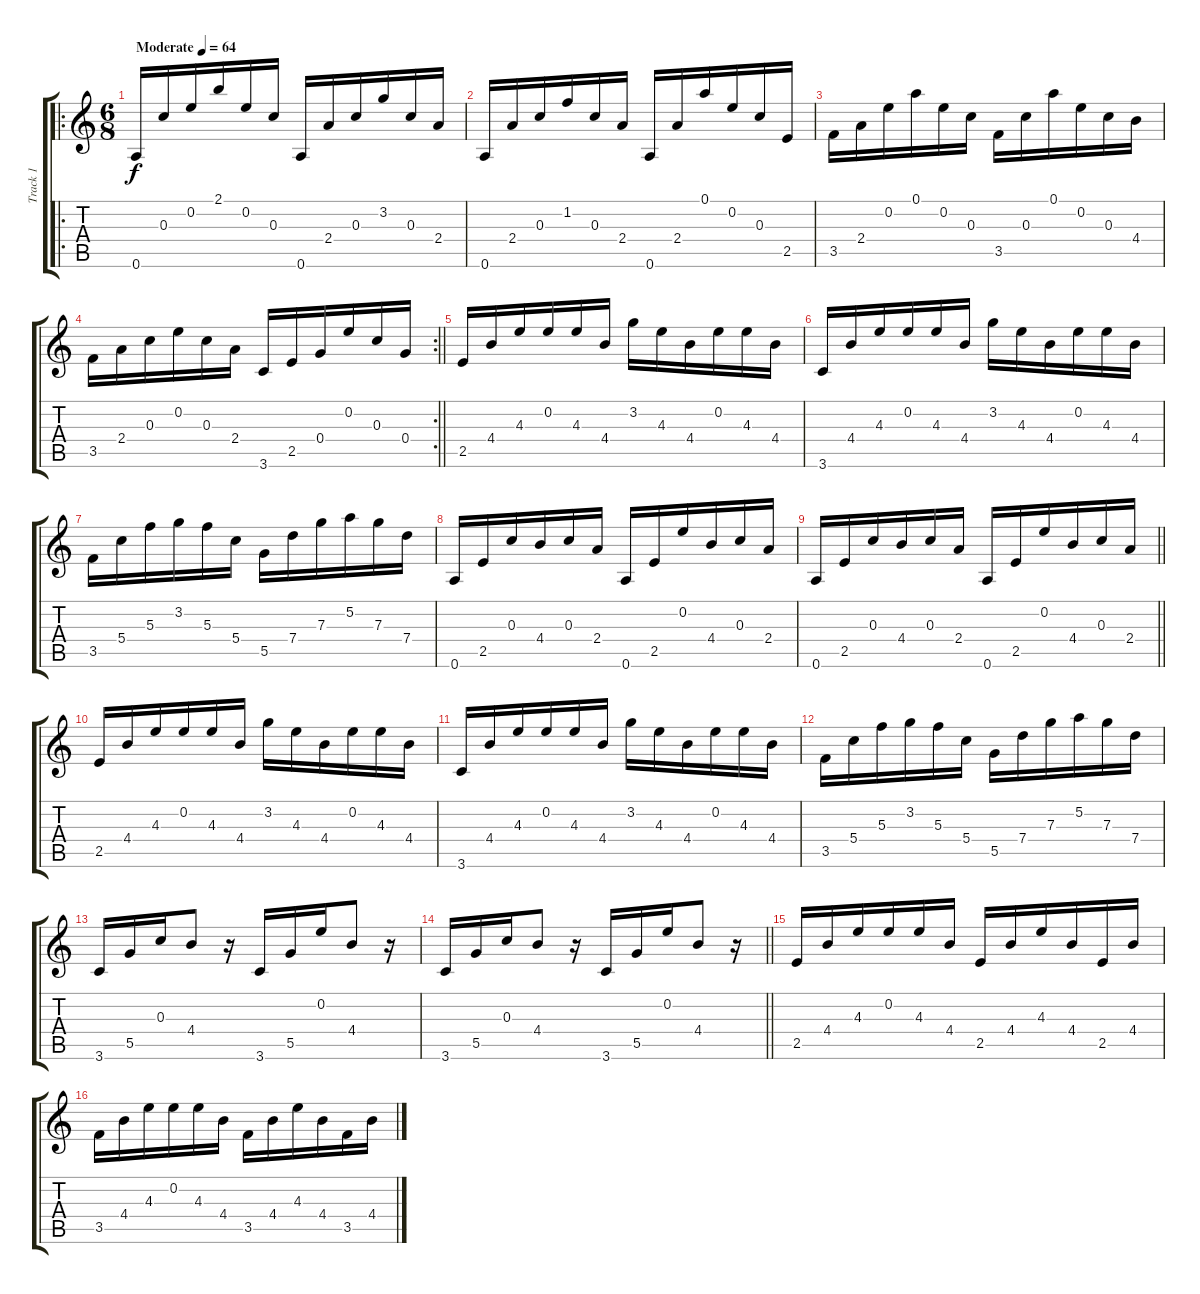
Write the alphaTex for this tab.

\track ("Track 1" "Track 1") {instrument acousticguitarsteel}
\staff {score tabs}
\tuning (A4 E4 C4 G3 D3 A2) {hide}
\ro
\ts (6 8)
\tempo (64 "Moderate")
\clef g2
\ks c
0.6.16{dy f instrument acousticguitarsteel} 0.3.16 0.2.16 2.1.16 0.2.16 0.3.16 0.6.16 2.4.16 0.3.16 3.2.16 0.3.16 2.4.16 |
0.6.16 2.4.16 0.3.16 1.2.16 0.3.16 2.4.16 0.6.16 2.4.16 0.1.16 0.2.16 0.3.16 2.5.16 |
3.5.16 2.4.16 0.2.16 0.1.16 0.2.16 0.3.16 3.5.16 0.3.16 0.1.16 0.2.16 0.3.16 4.4.16 |
\rc 2
\barLineRight lightlight
3.5.16 2.4.16 0.3.16 0.2.16 0.3.16 2.4.16 3.6.16 2.5.16 0.4.16 0.2.16 0.3.16 0.4.16 |
2.5.16 4.4.16 4.3.16 0.2.16 4.3.16 4.4.16 3.2.16 4.3.16 4.4.16 0.2.16 4.3.16 4.4.16 |
3.6.16 4.4.16 4.3.16 0.2.16 4.3.16 4.4.16 3.2.16 4.3.16 4.4.16 0.2.16 4.3.16 4.4.16 |
3.5.16 5.4.16 5.3.16 3.2.16 5.3.16 5.4.16 5.5.16 7.4.16 7.3.16 5.2.16 7.3.16 7.4.16 |
0.6.16 2.5.16 0.3.16 4.4.16 0.3.16 2.4.16 0.6.16 2.5.16 0.2.16 4.4.16 0.3.16 2.4.16 |
\barLineRight lightlight
0.6.16 2.5.16 0.3.16 4.4.16 0.3.16 2.4.16 0.6.16 2.5.16 0.2.16 4.4.16 0.3.16 2.4.16 |
2.5.16 4.4.16 4.3.16 0.2.16 4.3.16 4.4.16 3.2.16 4.3.16 4.4.16 0.2.16 4.3.16 4.4.16 |
3.6.16 4.4.16 4.3.16 0.2.16 4.3.16 4.4.16 3.2.16 4.3.16 4.4.16 0.2.16 4.3.16 4.4.16 |
3.5.16 5.4.16 5.3.16 3.2.16 5.3.16 5.4.16 5.5.16 7.4.16 7.3.16 5.2.16 7.3.16 7.4.16 |
3.6.16 5.5.16 0.3.16 4.4.8 r.16 3.6.16 5.5.16 0.2.16 4.4.8 r.16 |
\barLineRight lightlight
3.6.16 5.5.16 0.3.16 4.4.8 r.16 3.6.16 5.5.16 0.2.16 4.4.8 r.16 |
2.5.16 4.4.16 4.3.16 0.2.16 4.3.16 4.4.16 2.5.16 4.4.16 4.3.16 4.4.16 2.5.16 4.4.16 |
3.5.16 4.4.16 4.3.16 0.2.16 4.3.16 4.4.16 3.5.16 4.4.16 4.3.16 4.4.16 3.5.16 4.4.16
